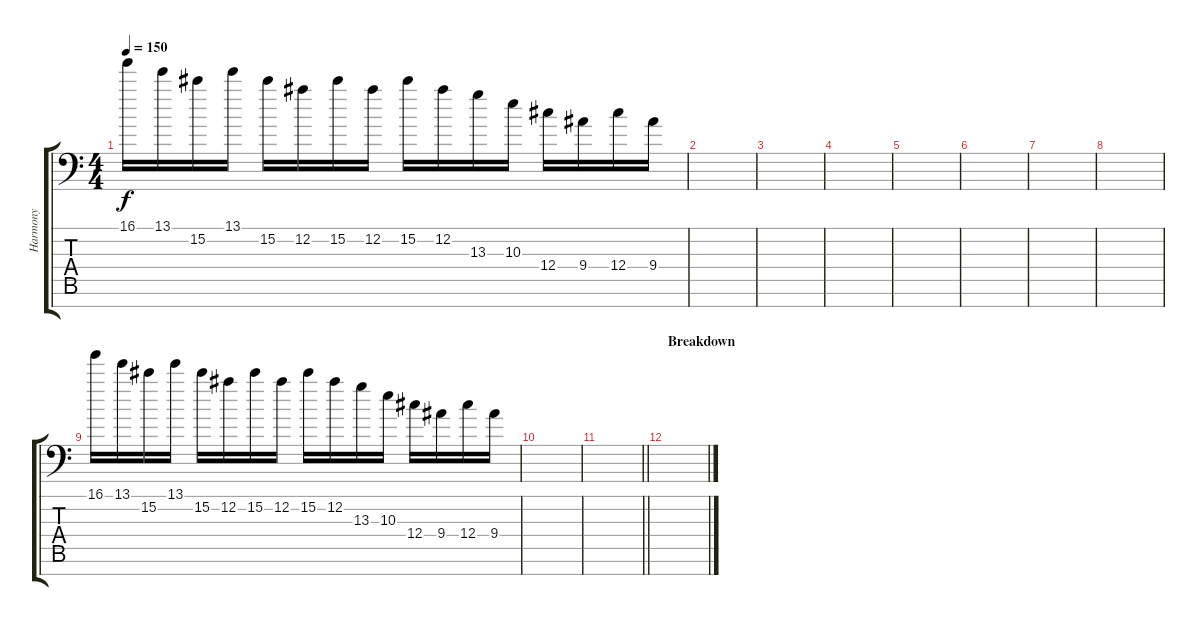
\track ("Harmony" "Harmony") {instrument overdrivenguitar}
\staff {score tabs}
\tuning (Eb4 Bb3 Gb3 Db3 Ab2 Eb2 Ab1) {hide}
\ts (4 4)
\tempo 150
\clef f4
\ks c
16.1.16{dy f} 13.1.16 15.2.16 13.1.16 15.2.16 12.2.16 15.2.16 12.2.16 15.2.16 12.2.16 13.3.16 10.3.16 12.4.16 9.4.16 12.4.16 9.4.16 |
|
|
|
|
|
|
|
16.1.16 13.1.16 15.2.16 13.1.16 15.2.16 12.2.16 15.2.16 12.2.16 15.2.16 12.2.16 13.3.16 10.3.16 12.4.16 9.4.16 12.4.16 9.4.16 |
|
\barLineRight lightlight
|
\section ("" "Breakdown")
